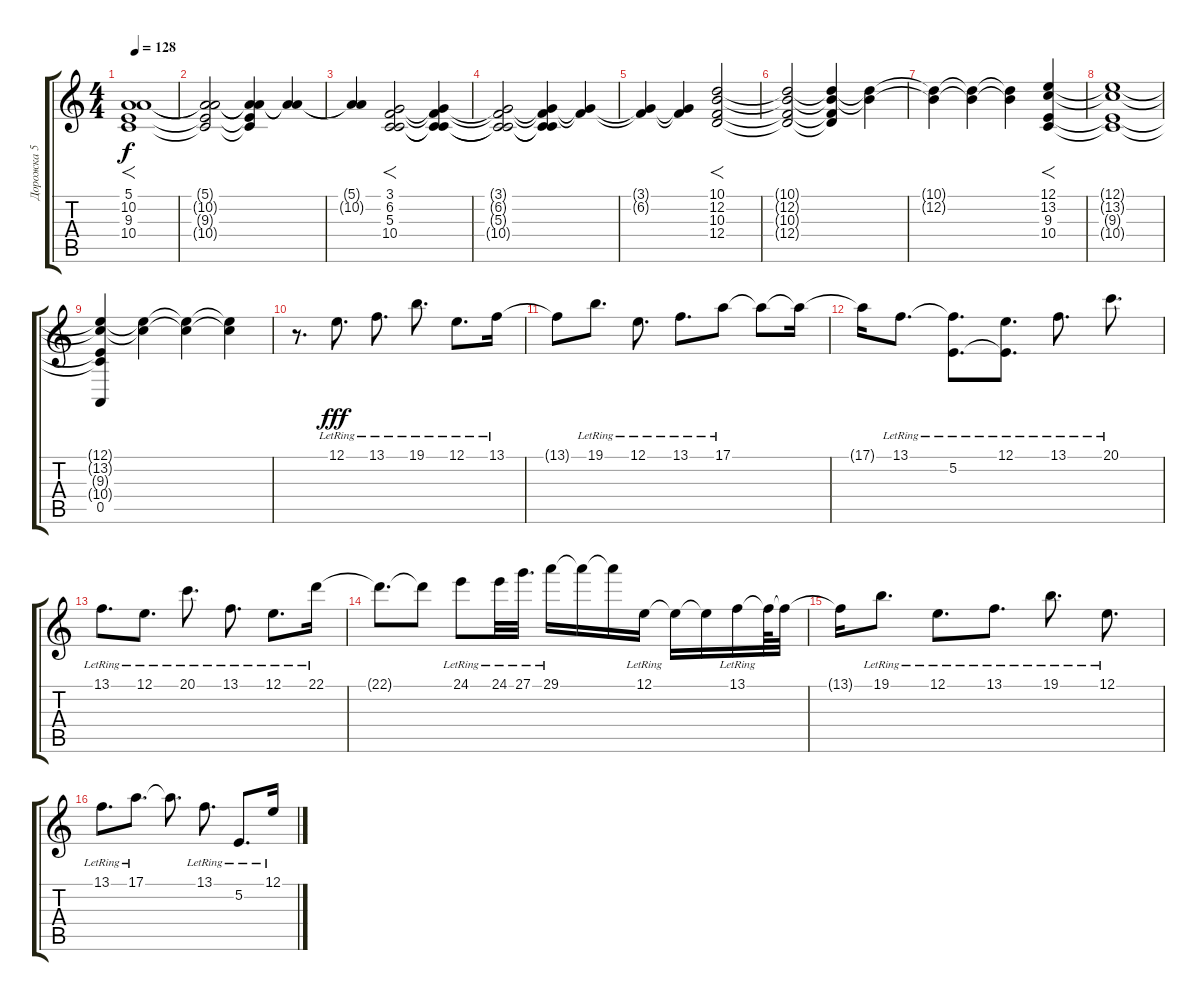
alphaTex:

\track ("Дорожка 5" "Дорожка 5") {instrument timpani}
\staff {score tabs}
\tuning (E4 B3 G3 D3 A2 E2) {hide}
\ts (4 4)
\tempo 128
\clef g2
\ks c
(5.1 10.2 9.3 10.4).1{f dy f volume 9 instrument synthstrings1} |
(5.1{t} 10.2{t} 9.3{t} 10.4{t}).2 (5.1{t} 10.2{t} 9.3{t} 10.4{t}).4 (5.1{t} 10.2{t}).4 |
(5.1{t} 10.2{t}).4 (3.1 6.2 5.3 10.4).2{f} (3.1{t} 6.2{t} 5.3{t} 10.4{t}).4 |
(3.1{t} 6.2{t} 5.3{t} 10.4{t}).2 (3.1{t} 6.2{t} 5.3{t} 10.4{t}).4 (3.1{t} 6.2{t}).4 |
(3.1{t} 6.2{t}).4 (3.1{t} 6.2{t}).4 (10.1 12.2 10.3 12.4).2{f} |
(10.1{t} 12.2{t} 10.3{t} 12.4{t}).2 (10.1{t} 12.2{t} 10.3{t} 12.4{t}).4 (10.1{t} 12.2{t}).4 |
(10.1{t} 12.2{t}).4 (10.1{t} 12.2{t}).4 (10.1{t} 12.2{t}).4 (12.1 13.2 9.3 10.4).4{f} |
(12.1{t} 13.2{t} 9.3{t} 10.4{t}).1 |
(12.1{t} 13.2{t} 9.3{t} 10.4{t} 0.5).4 (12.1{t} 13.2{t}).4 (12.1{t} 13.2{t}).4 (12.1{t} 13.2{t}).4 |
r.8{d instrument acousticgrandpiano} 12.1{lr}.8{d dy fff} 13.1{lr}.8{d} 19.1{lr}.8{d} 12.1{lr}.8{d} 13.1{lr}.16 |
13.1{t}.8 19.1{lr}.8{d} 12.1{lr}.8{d} 13.1{lr}.8{d} 17.1{lr}.8 17.1{t}.8 17.1{t}.16 |
17.1{t}.16 13.1{lr}.8{d} (13.1{t} 5.2{lr}).8{d} (12.1{lr} 5.2{t}).8{d} 13.1{lr}.8{d} 20.1{lr}.8{d} |
13.1{lr}.8{d} 12.1{lr}.8{d} 20.1{lr}.8{d} 13.1{lr}.8{d} 12.1{lr}.8{d} 22.1{lr}.16 |
22.1{t}.8{d} 22.1{t}.8 24.1{lr}.8 24.1{lr}.32 27.1{lr}.32{d} 29.1{lr}.16 29.1{t}.16 29.1{t}.16 12.1{lr}.16 12.1{t}.16 12.1{t}.16 13.1{lr}.16 13.1{t}.64 13.1{t}.32 |
13.1{t}.16 19.1{lr}.8{d} 12.1{lr}.8{d} 13.1{lr}.8{d} 19.1{lr}.8{d} 12.1{lr}.8{d} |
13.1{lr}.8{d} 17.1{lr}.8{d} 17.1{t}.8{d} 13.1{lr}.8{d} 5.2{lr}.8{d} 12.1{lr}.16
